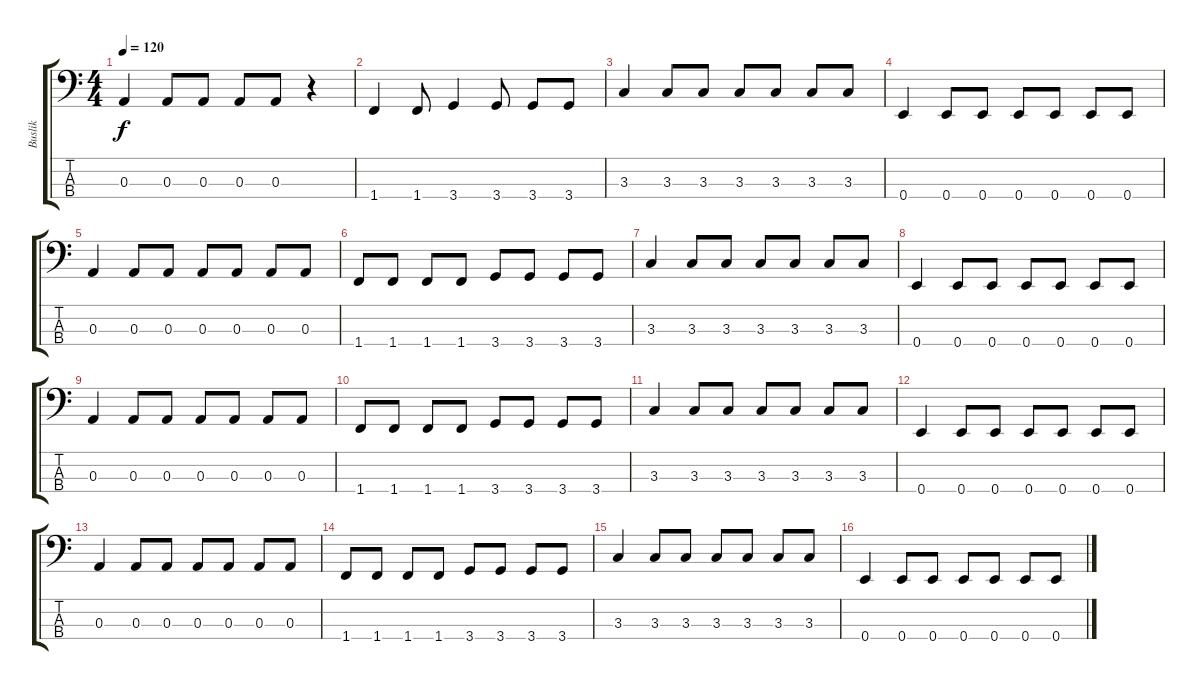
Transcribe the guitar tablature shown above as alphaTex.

\track ("Buslik" "Buslik") {instrument electricbasspick}
\staff {score tabs}
\tuning (G2 D2 A1 E1) {hide}
\ts (4 4)
\tempo 120
\clef f4
\ks c
0.3.4{dy f} 0.3.8 0.3.8 0.3.8 0.3.8 r.4 |
1.4.4 1.4.8 3.4.4 3.4.8 3.4.8 3.4.8 |
3.3.4 3.3.8 3.3.8 3.3.8 3.3.8 3.3.8 3.3.8 |
0.4.4 0.4.8 0.4.8 0.4.8 0.4.8 0.4.8 0.4.8 |
0.3.4 0.3.8 0.3.8 0.3.8 0.3.8 0.3.8 0.3.8 |
1.4.8 1.4.8 1.4.8 1.4.8 3.4.8 3.4.8 3.4.8 3.4.8 |
3.3.4 3.3.8 3.3.8 3.3.8 3.3.8 3.3.8 3.3.8 |
0.4.4 0.4.8 0.4.8 0.4.8 0.4.8 0.4.8 0.4.8 |
0.3.4 0.3.8 0.3.8 0.3.8 0.3.8 0.3.8 0.3.8 |
1.4.8 1.4.8 1.4.8 1.4.8 3.4.8 3.4.8 3.4.8 3.4.8 |
3.3.4 3.3.8 3.3.8 3.3.8 3.3.8 3.3.8 3.3.8 |
0.4.4 0.4.8 0.4.8 0.4.8 0.4.8 0.4.8 0.4.8 |
0.3.4 0.3.8 0.3.8 0.3.8 0.3.8 0.3.8 0.3.8 |
1.4.8 1.4.8 1.4.8 1.4.8 3.4.8 3.4.8 3.4.8 3.4.8 |
3.3.4 3.3.8 3.3.8 3.3.8 3.3.8 3.3.8 3.3.8 |
0.4.4 0.4.8 0.4.8 0.4.8 0.4.8 0.4.8 0.4.8
